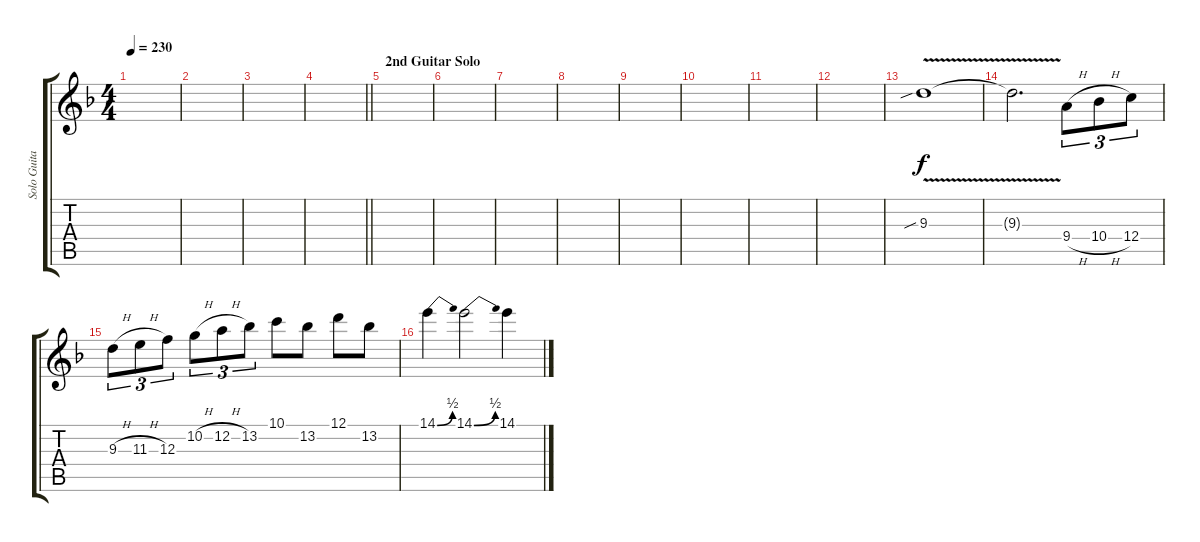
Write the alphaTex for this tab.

\track ("Solo Guitar" "Solo Guita") {instrument overdrivenguitar}
\staff {score tabs}
\tuning (D4 A3 F3 C3 G2 D2) {hide}
\ts (4 4)
\tempo 230
\clef g2
\ks f
|
|
|
\barLineRight lightlight
|
\section ("" "2nd Guitar Solo")
|
|
|
|
|
|
|
|
9.3{v sib}.1 |
9.3{t}.2{d} 9.4{h}.8{tu (3 2)} 10.4{h}.8{tu (3 2)} 12.4.8{tu (3 2)} |
9.3{h}.8{tu (3 2)} 11.3{h}.8{tu (3 2)} 12.3.8{tu (3 2)} 10.2{h}.8{tu (3 2)} 12.2{h}.8{tu (3 2)} 13.2.8{tu (3 2)} 10.1.8 13.2.8 12.1.8 13.2.8 |
14.1{be (bend 0 0 60 2)}.4 14.1{be (bend 0 0 60 2)}.2 14.1.4
